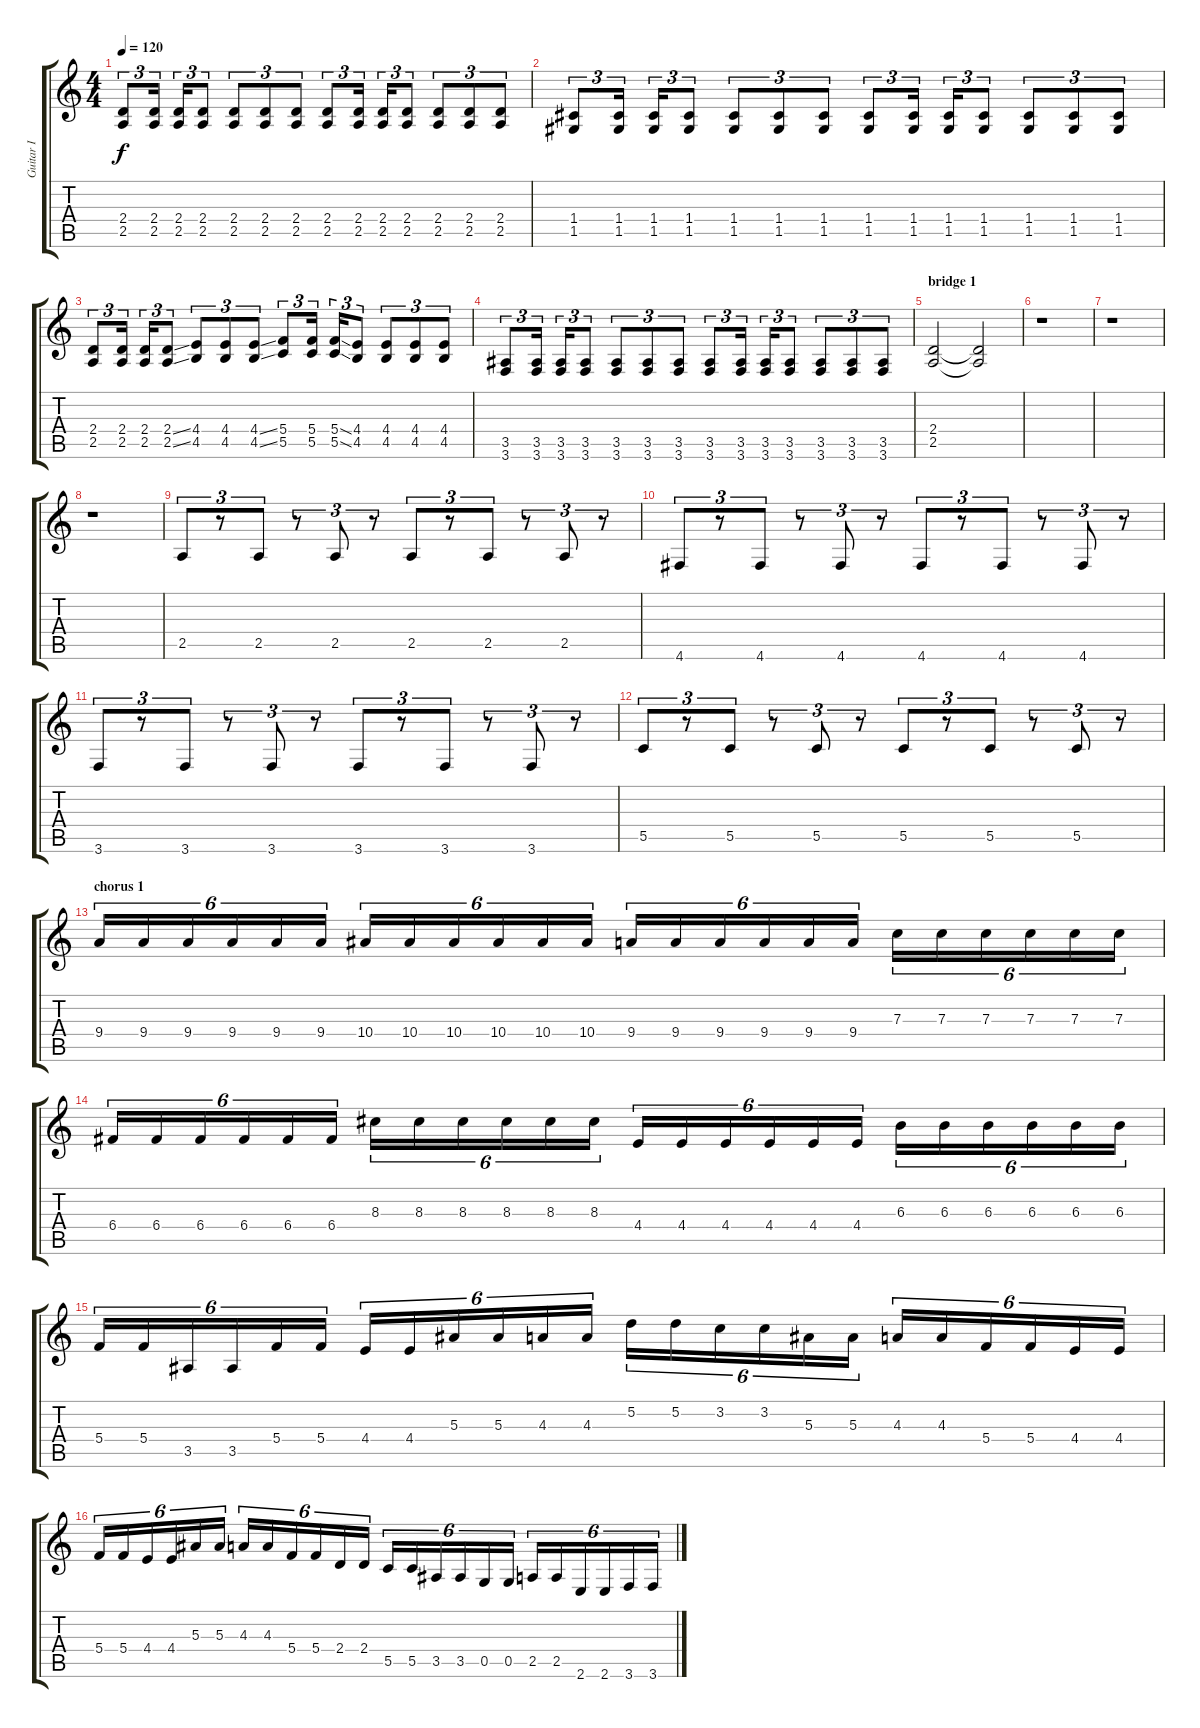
\track ("Guitar I" "Guitar I") {instrument overdrivenguitar}
\staff {score tabs}
\tuning (D4 A3 F3 C3 G2 D2) {hide}
\ts (4 4)
\tempo 120
\clef g2
\ks c
(2.4 2.5).8{tu (3 2) dy f} (2.4 2.5).16{tu (3 2)} (2.4 2.5).16{tu (3 2)} (2.4 2.5).8{tu (3 2)} (2.4 2.5).8{tu (3 2)} (2.4 2.5).8{tu (3 2)} (2.4 2.5).8{tu (3 2)} (2.4 2.5).8{tu (3 2)} (2.4 2.5).16{tu (3 2)} (2.4 2.5).16{tu (3 2)} (2.4 2.5).8{tu (3 2)} (2.4 2.5).8{tu (3 2)} (2.4 2.5).8{tu (3 2)} (2.4 2.5).8{tu (3 2)} |
(1.4 1.5).8{tu (3 2)} (1.4 1.5).16{tu (3 2)} (1.4 1.5).16{tu (3 2)} (1.4 1.5).8{tu (3 2)} (1.4 1.5).8{tu (3 2)} (1.4 1.5).8{tu (3 2)} (1.4 1.5).8{tu (3 2)} (1.4 1.5).8{tu (3 2)} (1.4 1.5).16{tu (3 2)} (1.4 1.5).16{tu (3 2)} (1.4 1.5).8{tu (3 2)} (1.4 1.5).8{tu (3 2)} (1.4 1.5).8{tu (3 2)} (1.4 1.5).8{tu (3 2)} |
(2.4 2.5).8{tu (3 2)} (2.4 2.5).16{tu (3 2)} (2.4 2.5).16{tu (3 2)} (2.4{ss} 2.5{ss}).8{tu (3 2)} (4.4 4.5).8{tu (3 2)} (4.4 4.5).8{tu (3 2)} (4.4{ss} 4.5{ss}).8{tu (3 2)} (5.4 5.5).8{tu (3 2)} (5.4 5.5).16{tu (3 2)} (5.4{ss} 5.5{ss}).16{tu (3 2)} (4.4 4.5).8{tu (3 2)} (4.4 4.5).8{tu (3 2)} (4.4 4.5).8{tu (3 2)} (4.4 4.5).8{tu (3 2)} |
(3.5 3.6).8{tu (3 2)} (3.5 3.6).16{tu (3 2)} (3.5 3.6).16{tu (3 2)} (3.5 3.6).8{tu (3 2)} (3.5 3.6).8{tu (3 2)} (3.5 3.6).8{tu (3 2)} (3.5 3.6).8{tu (3 2)} (3.5 3.6).8{tu (3 2)} (3.5 3.6).16{tu (3 2)} (3.5 3.6).16{tu (3 2)} (3.5 3.6).8{tu (3 2)} (3.5 3.6).8{tu (3 2)} (3.5 3.6).8{tu (3 2)} (3.5 3.6).8{tu (3 2)} |
\section ("" "bridge 1")
(2.4 2.5).2 (2.4{t} 2.5{t}).2{volume 0} |
r.1 |
r.1 |
r.1 |
2.5.8{tu (3 2) volume 9} r.8{tu (3 2)} 2.5.8{tu (3 2)} r.8{tu (3 2)} 2.5.8{tu (3 2)} r.8{tu (3 2)} 2.5.8{tu (3 2)} r.8{tu (3 2)} 2.5.8{tu (3 2)} r.8{tu (3 2)} 2.5.8{tu (3 2)} r.8{tu (3 2)} |
4.6.8{tu (3 2)} r.8{tu (3 2)} 4.6.8{tu (3 2)} r.8{tu (3 2)} 4.6.8{tu (3 2)} r.8{tu (3 2)} 4.6.8{tu (3 2)} r.8{tu (3 2)} 4.6.8{tu (3 2)} r.8{tu (3 2)} 4.6.8{tu (3 2)} r.8{tu (3 2)} |
3.6.8{tu (3 2)} r.8{tu (3 2)} 3.6.8{tu (3 2)} r.8{tu (3 2)} 3.6.8{tu (3 2)} r.8{tu (3 2)} 3.6.8{tu (3 2)} r.8{tu (3 2)} 3.6.8{tu (3 2)} r.8{tu (3 2)} 3.6.8{tu (3 2)} r.8{tu (3 2)} |
5.5.8{tu (3 2)} r.8{tu (3 2)} 5.5.8{tu (3 2)} r.8{tu (3 2)} 5.5.8{tu (3 2)} r.8{tu (3 2)} 5.5.8{tu (3 2)} r.8{tu (3 2)} 5.5.8{tu (3 2)} r.8{tu (3 2)} 5.5.8{tu (3 2)} r.8{tu (3 2)} |
\section ("" "chorus 1")
9.4.16{tu (6 4) volume 13 balance 8} 9.4.16{tu (6 4)} 9.4.16{tu (6 4)} 9.4.16{tu (6 4)} 9.4.16{tu (6 4)} 9.4.16{tu (6 4)} 10.4.16{tu (6 4)} 10.4.16{tu (6 4)} 10.4.16{tu (6 4)} 10.4.16{tu (6 4)} 10.4.16{tu (6 4)} 10.4.16{tu (6 4)} 9.4.16{tu (6 4)} 9.4.16{tu (6 4)} 9.4.16{tu (6 4)} 9.4.16{tu (6 4)} 9.4.16{tu (6 4)} 9.4.16{tu (6 4)} 7.3.16{tu (6 4)} 7.3.16{tu (6 4)} 7.3.16{tu (6 4)} 7.3.16{tu (6 4)} 7.3.16{tu (6 4)} 7.3.16{tu (6 4)} |
6.4.16{tu (6 4)} 6.4.16{tu (6 4)} 6.4.16{tu (6 4)} 6.4.16{tu (6 4)} 6.4.16{tu (6 4)} 6.4.16{tu (6 4)} 8.3.16{tu (6 4)} 8.3.16{tu (6 4)} 8.3.16{tu (6 4)} 8.3.16{tu (6 4)} 8.3.16{tu (6 4)} 8.3.16{tu (6 4)} 4.4.16{tu (6 4)} 4.4.16{tu (6 4)} 4.4.16{tu (6 4)} 4.4.16{tu (6 4)} 4.4.16{tu (6 4)} 4.4.16{tu (6 4)} 6.3.16{tu (6 4)} 6.3.16{tu (6 4)} 6.3.16{tu (6 4)} 6.3.16{tu (6 4)} 6.3.16{tu (6 4)} 6.3.16{tu (6 4)} |
5.4.16{tu (6 4)} 5.4.16{tu (6 4)} 3.5.16{tu (6 4)} 3.5.16{tu (6 4)} 5.4.16{tu (6 4)} 5.4.16{tu (6 4)} 4.4.16{tu (6 4)} 4.4.16{tu (6 4)} 5.3.16{tu (6 4)} 5.3.16{tu (6 4)} 4.3.16{tu (6 4)} 4.3.16{tu (6 4)} 5.2.16{tu (6 4)} 5.2.16{tu (6 4)} 3.2.16{tu (6 4)} 3.2.16{tu (6 4)} 5.3.16{tu (6 4)} 5.3.16{tu (6 4)} 4.3.16{tu (6 4)} 4.3.16{tu (6 4)} 5.4.16{tu (6 4)} 5.4.16{tu (6 4)} 4.4.16{tu (6 4)} 4.4.16{tu (6 4)} |
5.4.16{tu (6 4)} 5.4.16{tu (6 4)} 4.4.16{tu (6 4)} 4.4.16{tu (6 4)} 5.3.16{tu (6 4)} 5.3.16{tu (6 4)} 4.3.16{tu (6 4)} 4.3.16{tu (6 4)} 5.4.16{tu (6 4)} 5.4.16{tu (6 4)} 2.4.16{tu (6 4)} 2.4.16{tu (6 4)} 5.5.16{tu (6 4)} 5.5.16{tu (6 4)} 3.5.16{tu (6 4)} 3.5.16{tu (6 4)} 0.5.16{tu (6 4)} 0.5.16{tu (6 4)} 2.5.16{tu (6 4)} 2.5.16{tu (6 4)} 2.6.16{tu (6 4)} 2.6.16{tu (6 4)} 3.6.16{tu (6 4)} 3.6.16{tu (6 4)}
